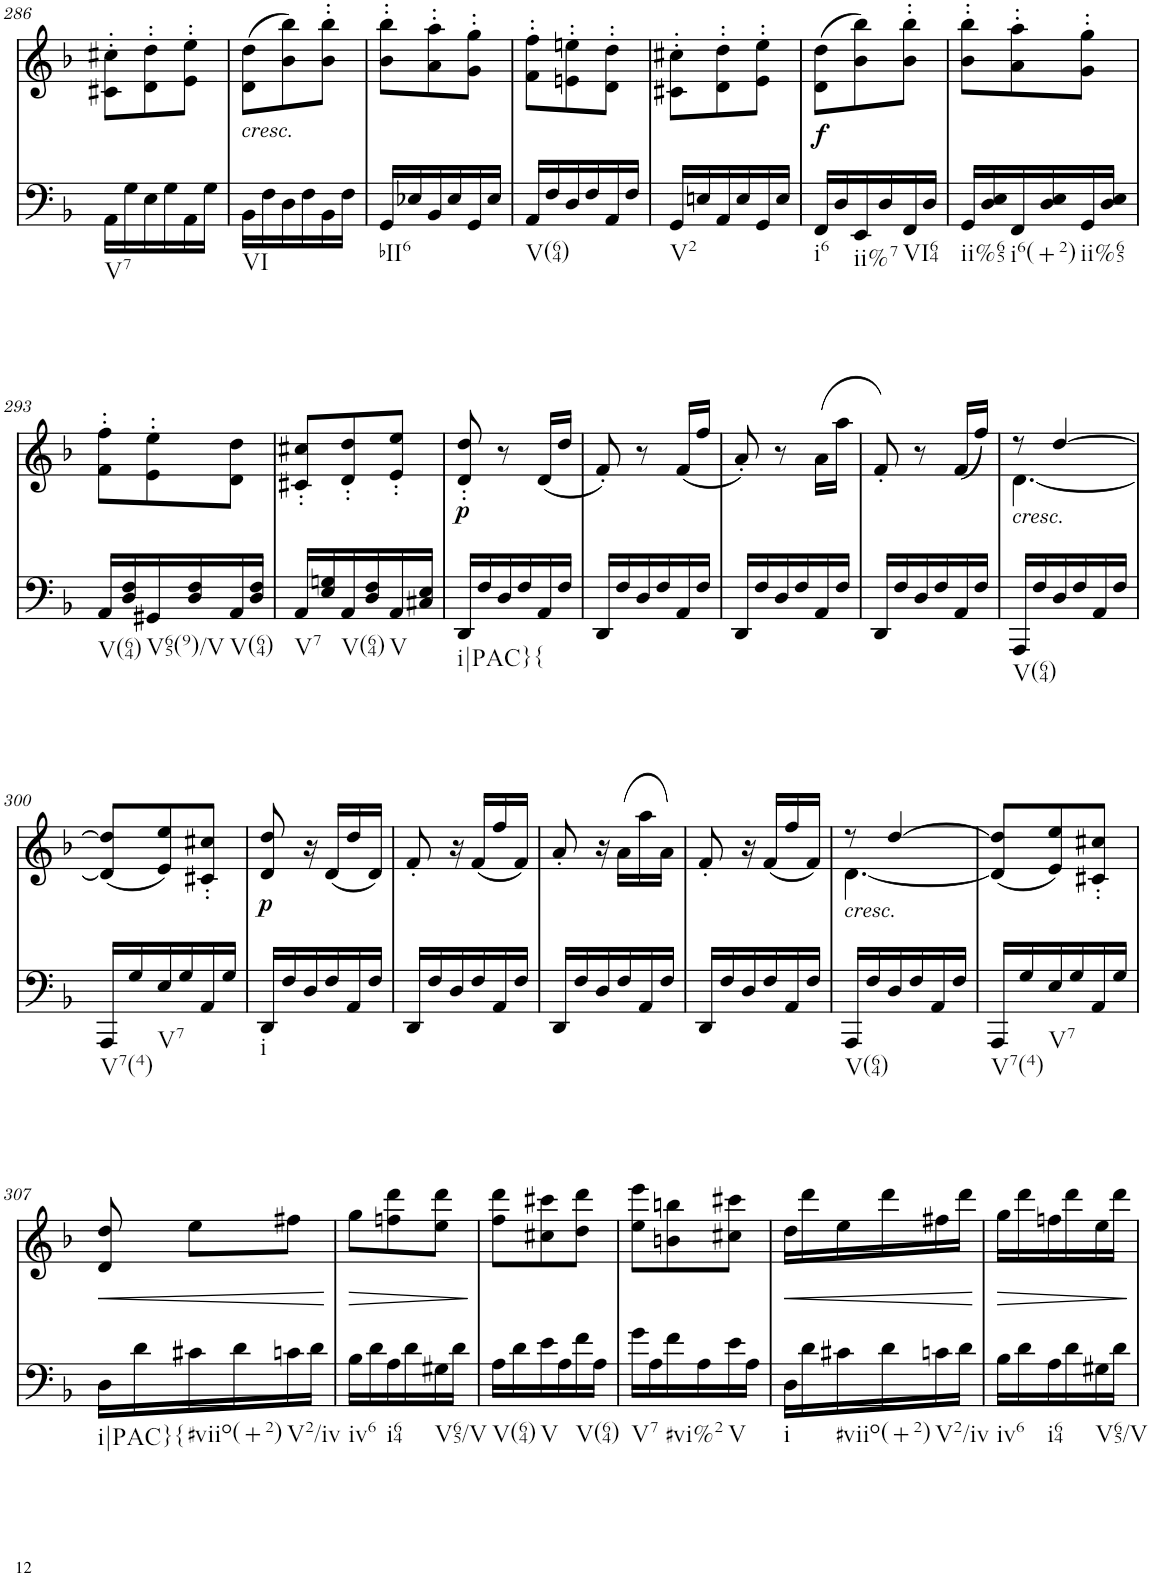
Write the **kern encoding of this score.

**kern	**dynam	**kern	**text	**dynam
*part2	*part2	*part1	*part1	*part1
*staff2	*staff2	*staff1	*staff1	*staff1
*I"Piano	*	*I"Piano	*	*
*I'Pno	*	*I'Pno	*	*
!!LO:PB:g=z
*clefF4	*	*clefG2	*	*
*k[b-]	*	*k[b-]	*	*
*d:	*	*d:	*	*
*M3/8	*	*M3/8	*	*
=286	=286	=286	=286	=286
!LO:TX:b:t=V7	!	!	!	!
16AA\LL	.	8c#X\' 8cc#X\'L	.	.
16G\	.	.	.	.
16E\	.	8d\' 8dd\'	.	.
16G\	.	.	.	.
16AA\	.	8e\' 8ee\'J	.	.
16G\JJ	.	.	.	.
=287	=287	=287	=287	=287
!	!	!LO:TX:b:i:t=cresc.	!	!
!LO:TX:b:t=VI	!	!	!	!
16BB-\LL	.	(8d\ 8dd\L	.	.
16F\	.	.	.	.
16D\	.	8b-\ 8bb-\)	.	.
16F\	.	.	.	.
16BB-\	.	8b-\' 8bb-\'J	.	.
16F\JJ	.	.	.	.
=288	=288	=288	=288	=288
!LO:TX:b:t=bII6	!	!	!	!
16GG/LL	.	8b-\' 8bb-\'L	.	.
16E-X/	.	.	.	.
16BB-/	.	8a\' 8aa\'	.	.
16E-/	.	.	.	.
16GG/	.	8g\' 8gg\'J	.	.
16E-/JJ	.	.	.	.
=289	=289	=289	=289	=289
!LO:TX:b:t=V(64)	!	!	!	!
16AA/LL	.	8f\' 8ff\'L	.	.
16F/	.	.	.	.
16D/	.	8en\' 8een\'	.	.
16F/	.	.	.	.
16AA/	.	8d\' 8dd\'J	.	.
16F/JJ	.	.	.	.
=290	=290	=290	=290	=290
!LO:TX:b:t=V2	!	!	!	!
16GG/LL	.	8c#X\' 8cc#X\'L	.	.
16En/	.	.	.	.
16AA/	.	8d\' 8dd\'	.	.
16E/	.	.	.	.
16GG/	.	8e\' 8ee\'J	.	.
16E/JJ	.	.	.	.
=291	=291	=291	=291	=291
!LO:TX:b:t=i6	!	!	!	!
!	!LO:DY:a	!	!LO:LY:b	!
16FF/LL	f	(8d\ 8dd\L	f	.
16D/	.	.	.	.
!LO:TX:b:t=ii%7	!	!	!	!
16EE/	.	8b-\ 8bb-\)	.	.
16D/	.	.	.	.
!LO:TX:b:t=VI64	!	!	!	!
16FF/	.	8b-\' 8bb-\'J	.	.
16D/JJ	.	.	.	.
=292	=292	=292	=292	=292
!LO:TX:b:t=ii%65	!	!	!	!
16GG/LL	.	8b-\' 8bb-\'L	.	.
16D/ 16E/	.	.	.	.
!LO:TX:b:t=i6(+2)	!	!	!	!
16FF/	.	8a\' 8aa\'	.	.
16D/ 16E/	.	.	.	.
!LO:TX:b:t=ii%65	!	!	!	!
16GG/	.	8g\' 8gg\'J	.	.
16D/ 16E/JJ	.	.	.	.
!!LO:LB:g=z
=293	=293	=293	=293	=293
!LO:TX:b:t=V(64)	!	!	!	!
16AA/LL	.	8f\' 8ff\'L	.	.
16D/ 16F/	.	.	.	.
!LO:TX:b:t=V65(9)/V	!	!	!	!
16GG#X/	.	8e\' 8ee\'	.	.
16D/ 16F/	.	.	.	.
!LO:TX:b:t=V(64)	!	!	!	!
16AA/	.	8d\ 8dd\J	.	.
16D/ 16F/JJ	.	.	.	.
=294	=294	=294	=294	=294
!LO:TX:b:t=V7	!	!	!	!
16AA/LL	.	8c#X/' 8cc#X/'L	.	.
16E/ 16Gn/	.	.	.	.
!LO:TX:b:t=V(64)	!	!	!	!
16AA/	.	8d/' 8dd/'	.	.
16D/ 16F/	.	.	.	.
!LO:TX:b:t=V	!	!	!	!
16AA/	.	8e/' 8ee/'J	.	.
16C#X/ 16E/JJ	.	.	.	.
=295	=295	=295	=295	=295
!LO:TX:b:t=i|PAC}{	!	!	!	!
!	!	!	!LO:LY:b	!LO:DY:b
16DD/LL	.	8d/' 8dd/'	p	p
16F/	.	.	.	.
16D/	.	8r	.	.
16F/	.	.	.	.
16AA/	.	(16d/LL	.	.
16F/JJ	.	16dd/JJ	.	.
=296	=296	=296	=296	=296
16DD/LL	.	8f'/)	.	.
16F/	.	.	.	.
16D/	.	8r	.	.
16F/	.	.	.	.
16AA/	.	(16f/LL	.	.
16F/JJ	.	16ff/JJ	.	.
=297	=297	=297	=297	=297
16DD/LL	.	8a'/)	.	.
16F/	.	.	.	.
16D/	.	8r	.	.
16F/	.	.	.	.
16AA/	.	(16a\LL	.	.
16F/JJ	.	16aa\JJ	.	.
=298	=298	=298	=298	=298
16DD/LL	.	8f'/)	.	.
16F/	.	.	.	.
16D/	.	8r	.	.
16F/	.	.	.	.
16AA/	.	(16f/LL	.	.
16F/JJ	.	16ff/JJ)	.	.
=299	=299	=299	=299	=299
*	*	*^	*	*
!	!	!LO:TX:b:i:t=cresc.	!	!	!
!LO:TX:b:t=V(64)	!	!	!	!	!
16AAA/LL	.	8r	[4.d\	.	.
16F/	.	.	.	.	.
16D/	.	[4dd/	.	.	.
16F/	.	.	.	.	.
16AA/	.	.	.	.	.
16F/JJ	.	.	.	.	.
*	*	*v	*v	*	*
!!LO:LB:g=z
=300	=300	=300	=300	=300
!LO:TX:b:t=V7(4)	!	!	!	!
16AAA/LL	.	(8d/] 8dd/]L	.	.
16G/	.	.	.	.
!LO:TX:b:t=V7	!	!	!	!
16E/	.	8e/ 8ee/)	.	.
16G/	.	.	.	.
16AA/	.	8c#X/' 8cc#X/'J	.	.
16G/JJ	.	.	.	.
=301	=301	=301	=301	=301
!LO:TX:b:t=i	!	!	!	!
!	!	!	!	!LO:DY:b
16DD/LL	.	8d/ 8dd/	.	p
16F/	.	.	.	.
16D/	.	16r	.	.
!	!	!	!LO:LY:b	!
16F/	.	(16d/LL	p	.
16AA/	.	16dd/	.	.
16F/JJ	.	16d/JJ)	.	.
=302	=302	=302	=302	=302
16DD/LL	.	8f'/	.	.
16F/	.	.	.	.
16D/	.	16r	.	.
16F/	.	(16f/LL	.	.
16AA/	.	16ff/	.	.
16F/JJ	.	16f/JJ)	.	.
=303	=303	=303	=303	=303
16DD/LL	.	8a'/	.	.
16F/	.	.	.	.
16D/	.	16r	.	.
16F/	.	(16a\LL	.	.
16AA/	.	16aa\	.	.
16F/JJ	.	16a\JJ)	.	.
=304	=304	=304	=304	=304
16DD/LL	.	8f'/	.	.
16F/	.	.	.	.
16D/	.	16r	.	.
16F/	.	(16f/LL	.	.
16AA/	.	16ff/	.	.
16F/JJ	.	16f/JJ)	.	.
=305	=305	=305	=305	=305
*	*	*^	*	*
!	!	!LO:TX:b:i:t=cresc.	!	!	!
!LO:TX:b:t=V(64)	!	!	!	!	!
16AAA/LL	.	8r	[4.d\	.	.
16F/	.	.	.	.	.
16D/	.	[4dd/	.	.	.
16F/	.	.	.	.	.
16AA/	.	.	.	.	.
16F/JJ	.	.	.	.	.
*	*	*v	*v	*	*
=306	=306	=306	=306	=306
!LO:TX:b:t=V7(4)	!	!	!	!
16AAA/LL	.	(8d/] 8dd/]L	.	.
16G/	.	.	.	.
!LO:TX:b:t=V7	!	!	!	!
16E/	.	8e/ 8ee/)	.	.
16G/	.	.	.	.
16AA/	.	8c#X/' 8cc#X/'J	.	.
16G/JJ	.	.	.	.
!!LO:LB:g=z
=307	=307	=307	=307	=307
!LO:TX:b:t=i|PAC}{	!	!	!	!
!	!	!	!LO:LY:b	!LO:HP:b
16D\LL	.	8d/ 8dd/	<	<
16d\	.	.	.	.
!LO:TX:b:t=#viio(+2)	!	!	!	!
16c#X\	.	8ee\L	.	.
16d\	.	.	.	.
!LO:TX:b:t=V2/iv	!	!	!	!
16cn\	.	8ff#X\J	.	.
16d\JJ	.	.	.	.
.	.	.	.	[
=308	=308	=308	=308	=308
!LO:TX:b:t=iv6	!	!	!	!
!	!	!	!LO:LY:b	!LO:HP:b
16B-\LL	.	8gg\L	>	>
16d\	.	.	.	.
!LO:TX:b:t=i64	!	!	!	!
16A\	.	8ffn\ 8ddd\	.	.
16d\	.	.	.	.
!LO:TX:b:t=V65/V	!	!	!	!
16G#X\	.	8ee\ 8ddd\J	.	.
16d\JJ	.	.	.	.
.	.	.	.	]
=309	=309	=309	=309	=309
!LO:TX:b:t=V(64)	!	!	!	!
16A\LL	.	8ff\ 8ddd\L	.	.
16d\	.	.	.	.
!LO:TX:b:t=V	!	!	!	!
16e\	.	8cc#X\ 8ccc#X\	.	.
16A\	.	.	.	.
!LO:TX:b:t=V(64)	!	!	!	!
16f\	.	8dd\ 8ddd\J	.	.
16A\JJ	.	.	.	.
=310	=310	=310	=310	=310
!LO:TX:b:t=V7	!	!	!	!
16g\LL	.	8ee\ 8eee\L	.	.
16A\	.	.	.	.
!LO:TX:b:t=#vi%2	!	!	!	!
16f\	.	8bn\ 8bbn\	.	.
16A\	.	.	.	.
!LO:TX:b:t=V	!	!	!	!
16e\	.	8cc#X\ 8ccc#X\J	.	.
16A\JJ	.	.	.	.
=311	=311	=311	=311	=311
!LO:TX:b:t=i	!	!	!	!
!	!	!	!LO:LY:b	!LO:HP:b
16D\LL	.	16dd\LL	<	<
16d\	.	16ddd\	.	.
!LO:TX:b:t=#viio(+2)	!	!	!	!
16c#X\	.	16ee\	.	.
16d\	.	16ddd\	.	.
!LO:TX:b:t=V2/iv	!	!	!	!
16cn\	.	16ff#X\	.	.
16d\JJ	.	16ddd\JJ	.	.
.	.	.	.	[
=312	=312	=312	=312	=312
!LO:TX:b:t=iv6	!	!	!	!
!	!	!	!LO:LY:b	!LO:HP:b
16B-\LL	.	16gg\LL	>	>
16d\	.	16ddd\	.	.
!LO:TX:b:t=i64	!	!	!	!
16A\	.	16ffn\	.	.
16d\	.	16ddd\	.	.
!LO:TX:b:t=V65/V	!	!	!	!
16G#X\	.	16ee\	.	.
16d\JJ	.	16ddd\JJ	.	.
.	.	.	.	]
=	=	=	=	=
*-	*-	*-	*-	*-
